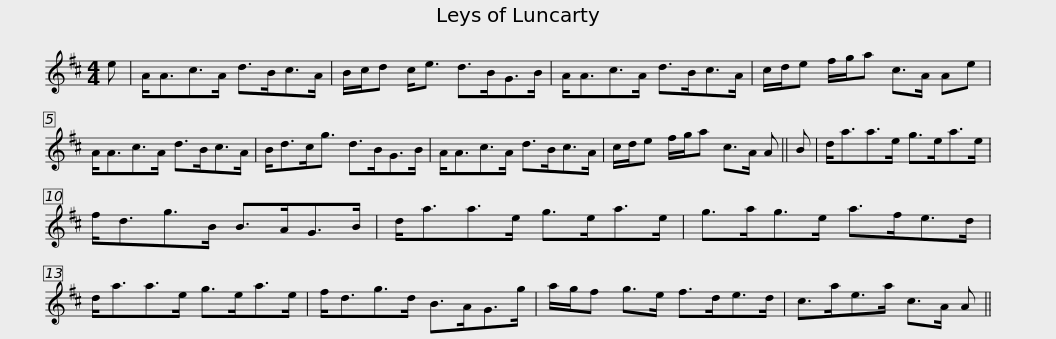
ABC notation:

X:1
L:1/8
M:4/4
I:linebreak $
K:D
V:1 treble
V:1
 e | A<Ac>A d>Bc>A | B/c/d c<e d>BG>B | A<Ac>A d>Bc>A | c/d/e f/g/a c>A Ae |$ %5
 A<Ac>A d>Bc>A | B<dc<g d>BG>B | A<Ac>A d>Bc>A | c/d/e f/g/a c>A A || B |$ %10
 d<aa>e g>ea>e | f<dg>B B>AG>B | d<aa>e g>ea>e | g>ag>e a>fe>d |$ d<aa>e g>ea>e | %15
 f<dg>d B>AG>g | a/g/f g>e f>de>d | c>ae>a c>A A || %18
